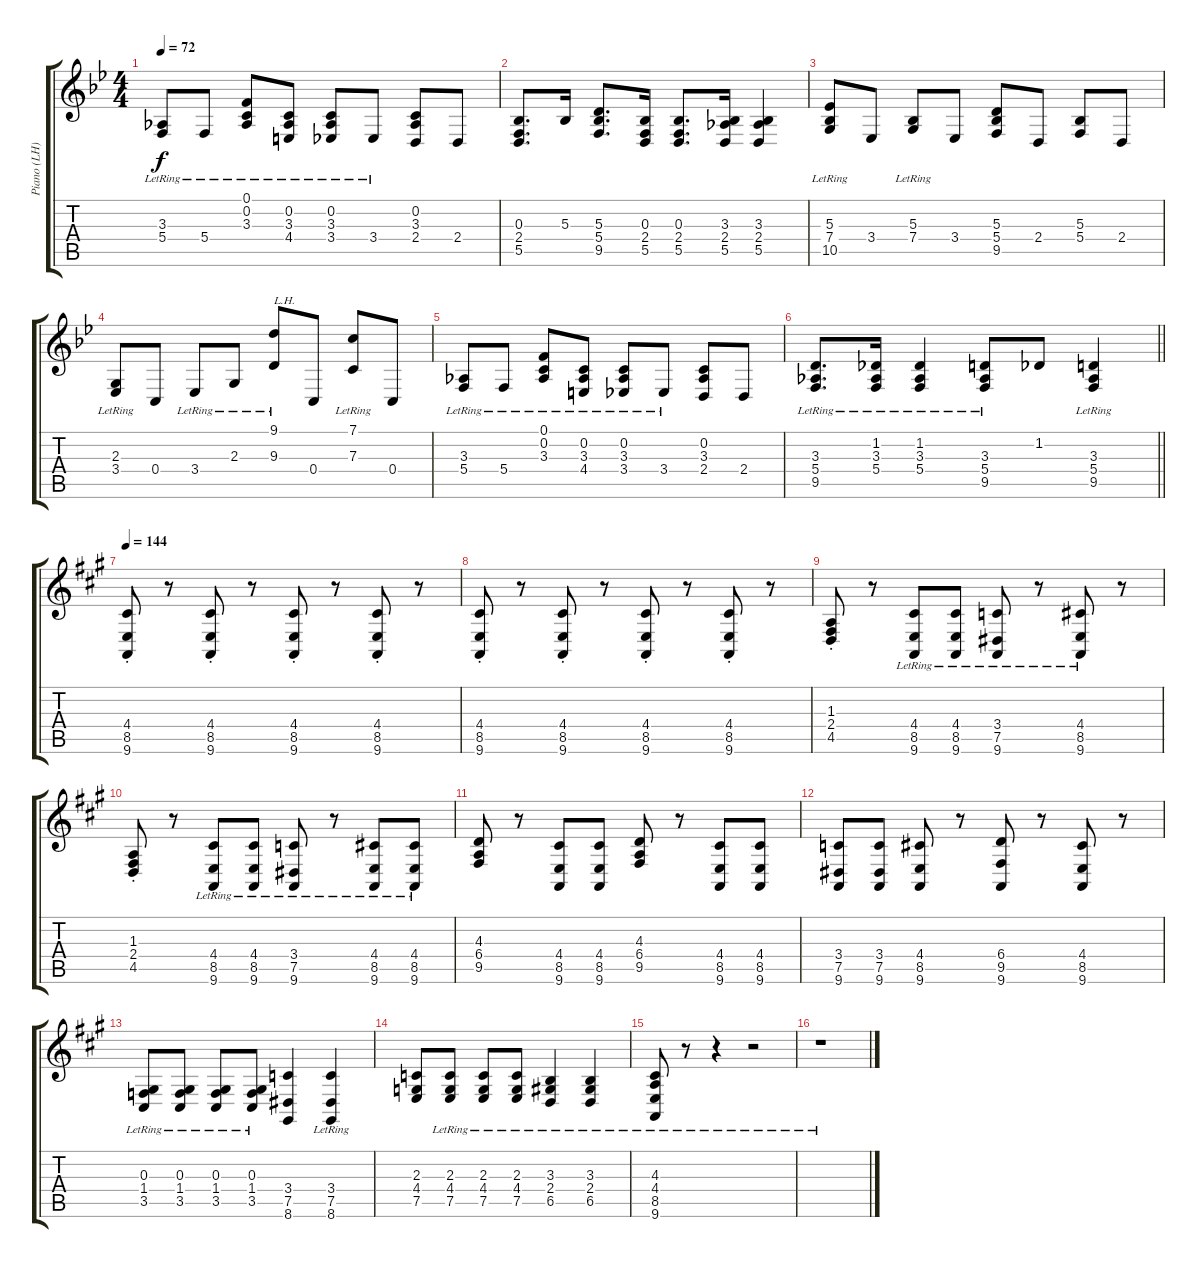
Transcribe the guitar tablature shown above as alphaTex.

\track ("Piano (LH)" "Piano (LH)") {instrument brightacousticpiano}
\staff {score tabs}
\tuning (F4 C4 F3 C3 F3 C2) {hide}
\ts (4 4)
\tempo 72
\clef g2
\ks bb
(3.3 5.4{lr}).8{dy f} 5.4{lr}.8 (0.1 0.2{lr} 3.3{lr}).8 (0.2{lr} 3.3 4.4).8 (0.2{lr} 3.3 3.4{lr}).8 3.4{lr}.8 (0.2 3.3 2.4).8 2.4.8 |
(0.3 2.4 5.5).8{d} 5.3.16 (5.3 5.4 9.5).8{d} (0.3 2.4 5.5).16 (0.3 2.4 5.5).8{d} (3.3 2.4 5.5).16 (3.3 2.4 5.5).4 |
(5.3 7.4 10.5{lr}).8 3.4.8 (5.3{lr} 7.4).8 3.4.8 (5.3 5.4 9.5).8 2.4.8 (5.3 5.4).8 2.4.8 |
(2.3{lr} 3.4{lr}).8 0.4.8 3.4{lr}.8 2.3{lr}.8 (9.1{lr} 9.3).8{txt "L.H."} 0.4.8 (7.1{lr} 7.3).8 0.4.8 |
(3.3 5.4{lr}).8 5.4{lr}.8 (0.1 0.2{lr} 3.3{lr}).8 (0.2{lr} 3.3 4.4).8 (0.2{lr} 3.3 3.4{lr}).8 3.4{lr}.8 (0.2 3.3 2.4).8 2.4.8 |
\barLineRight lightlight
(3.3 5.4 9.5{lr}).8{d} (1.2{lr} 3.3{lr} 5.4).16 (1.2{lr} 3.3{lr} 5.4).4 (3.3 5.4 9.5{lr}).8 1.2.8 (3.3 5.4 9.5{lr}).4 |
\tempo 144
\ks a
(4.4{st} 8.5{st} 9.6{st}).8 r.8 (4.4{st} 8.5{st} 9.6{st}).8 r.8 (4.4{st} 8.5{st} 9.6{st}).8 r.8 (4.4{st} 8.5{st} 9.6{st}).8 r.8 |
(4.4{st} 8.5{st} 9.6{st}).8 r.8 (4.4{st} 8.5{st} 9.6{st}).8 r.8 (4.4{st} 8.5{st} 9.6{st}).8 r.8 (4.4{st} 8.5{st} 9.6{st}).8 r.8 |
(1.3{st} 2.4{st} 4.5{st}).8 r.8 (4.4{lr} 8.5{lr} 9.6).8 (4.4{lr} 8.5{lr} 9.6).8 (3.4{lr} 7.5 9.6).8 r.8 (4.4{lr} 8.5{lr} 9.6).8 r.8 |
(1.3{st} 2.4{st} 4.5{st}).8 r.8 (4.4{lr} 8.5{lr} 9.6).8 (4.4{lr} 8.5{lr} 9.6).8 (3.4{lr} 7.5 9.6).8 r.8 (4.4{lr} 8.5{lr} 9.6).8 (4.4{lr} 8.5{lr} 9.6).8 |
(4.3 6.4 9.5).8 r.8 (4.4 8.5 9.6).8 (4.4 8.5 9.6).8 (4.3 6.4 9.5).8 r.8 (4.4 8.5 9.6).8 (4.4 8.5 9.6).8 |
(3.4 7.5 9.6).8 (3.4 7.5 9.6).8 (4.4 8.5 9.6).8 r.8 (6.4 9.5 9.6).8 r.8 (4.4 8.5 9.6).8 r.8 |
(0.3{lr} 1.4{lr} 3.5).8 (0.3{lr} 1.4{lr} 3.5{lr}).8 (0.3{lr} 1.4{lr} 3.5{lr}).8 (0.3{lr} 1.4{lr} 3.5{lr}).8 (3.4 7.5 8.6).4 (3.4{lr} 7.5{lr} 8.6{lr}).4 |
(2.3 4.4 7.5).8 (2.3 4.4{lr} 7.5{lr}).8 (2.3 4.4{lr} 7.5{lr}).8 (2.3 4.4{lr} 7.5{lr}).8 (3.3{lr} 2.4{lr} 6.5{lr}).4 (3.3{lr} 2.4{lr} 6.5{lr}).4 |
(4.3 4.4{lr} 8.5{lr} 9.6{lr}).8 r.8 r.4 r.2 |
r.1
